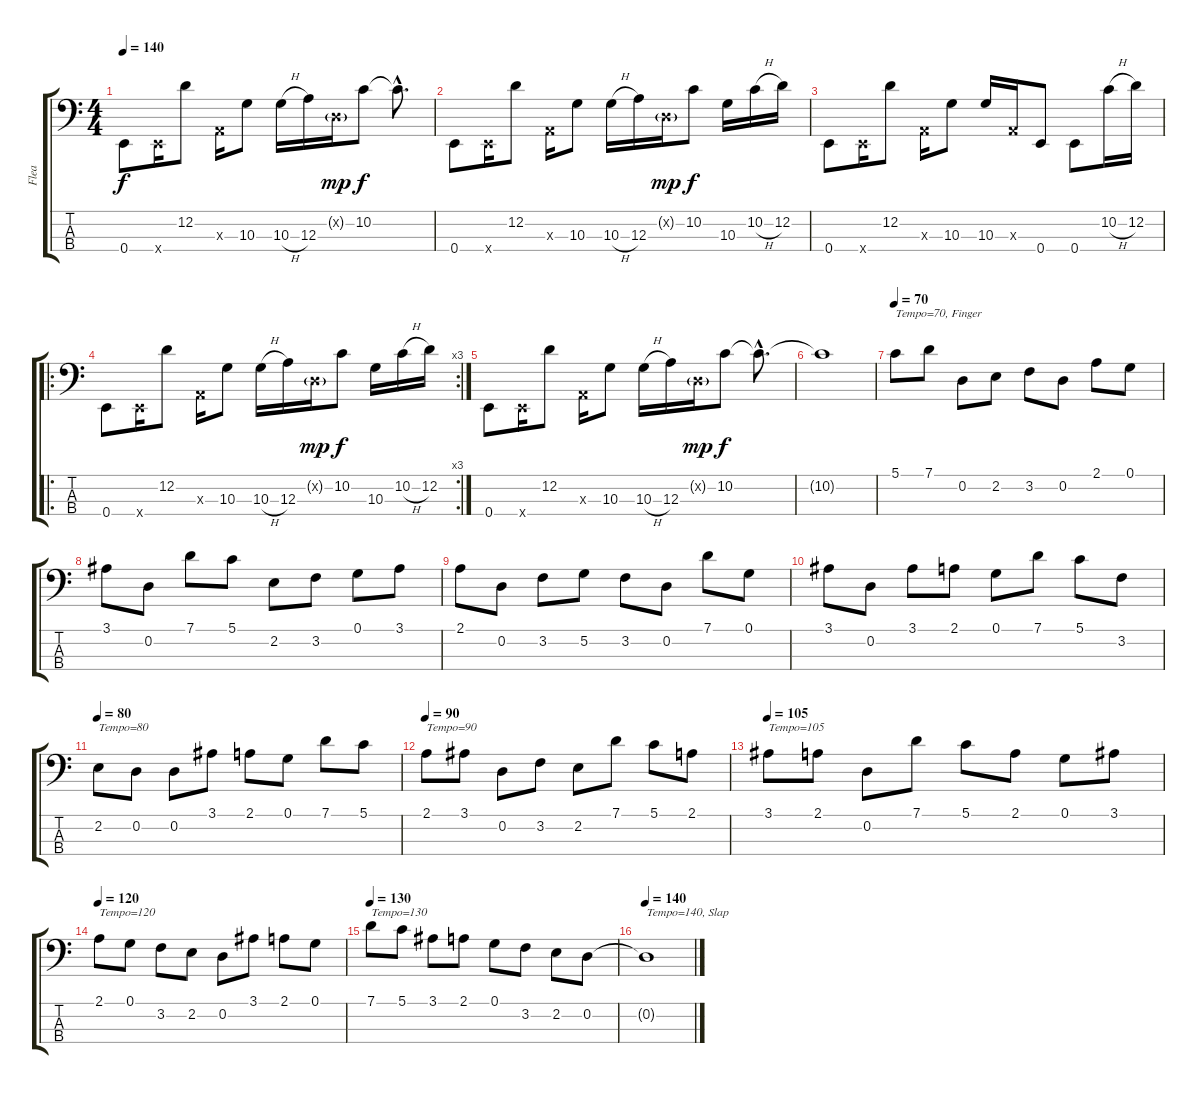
\track ("Flea" "Flea") {instrument slapbass1}
\staff {score tabs}
\tuning (G2 D2 A1 E1) {hide}
\ts (4 4)
\tempo 140
\clef f4
\ks c
0.4.8{dy f} 0.4{x}.16 12.2.8 0.3{x}.16 10.3.8 10.3{h}.16 12.3.16 0.2{g x}.16{dy mp} 10.2.8{dy f} 10.2{hac t}.8{d} |
0.4.8 0.4{x}.16 12.2.8 0.3{x}.16 10.3.8 10.3{h}.16 12.3.16 0.2{g x}.16{dy mp} 10.2.8{dy f} 10.3.16 10.2{h}.16 12.2.16 |
0.4.8 0.4{x}.16 12.2.8 0.3{x}.16 10.3.8 10.3.16 0.3{x}.16 0.4.8 0.4.8 10.2{h}.16 12.2.16 |
\ro
\rc 3
0.4.8 0.4{x}.16 12.2.8 0.3{x}.16 10.3.8 10.3{h}.16 12.3.16 0.2{g x}.16{dy mp} 10.2.8{dy f} 10.3.16 10.2{h}.16 12.2.16 |
0.4.8 0.4{x}.16 12.2.8 0.3{x}.16 10.3.8 10.3{h}.16 12.3.16 0.2{g x}.16{dy mp} 10.2.8{dy f} 10.2{hac t}.8{d} |
10.2{t}.1 |
\tempo 70
5.1.8{txt "Tempo=70, Finger" instrument electricbassfinger} 7.1.8 0.2.8 2.2.8 3.2.8 0.2.8 2.1.8 0.1.8 |
3.1.8 0.2.8 7.1.8 5.1.8 2.2.8 3.2.8 0.1.8 3.1.8 |
2.1.8 0.2.8 3.2.8 5.2.8 3.2.8 0.2.8 7.1.8 0.1.8 |
3.1.8 0.2.8 3.1.8 2.1.8 0.1.8 7.1.8 5.1.8 3.2.8 |
\tempo 80
2.2.8{txt "Tempo=80"} 0.2.8 0.2.8 3.1.8 2.1.8 0.1.8 7.1.8 5.1.8 |
\tempo 90
2.1.8{txt "Tempo=90"} 3.1.8 0.2.8 3.2.8 2.2.8 7.1.8 5.1.8 2.1.8 |
\tempo 105
3.1.8{txt "Tempo=105"} 2.1.8 0.2.8 7.1.8 5.1.8 2.1.8 0.1.8 3.1.8 |
\tempo 120
2.1.8{txt "Tempo=120"} 0.1.8 3.2.8 2.2.8 0.2.8 3.1.8 2.1.8 0.1.8 |
\tempo 130
7.1.8{txt "Tempo=130"} 5.1.8 3.1.8 2.1.8 0.1.8 3.2.8 2.2.8 0.2.8 |
\tempo 140
0.2{t}.1{txt "Tempo=140, Slap" instrument slapbass1}
